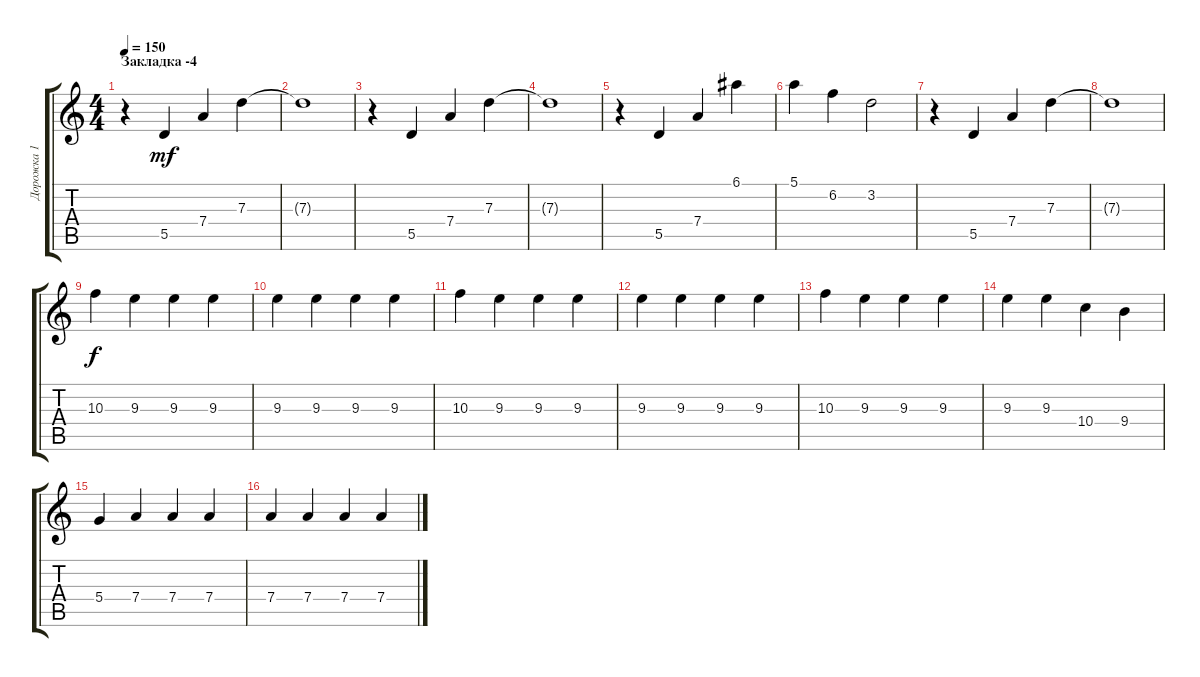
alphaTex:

\track ("Дорожка 1" "Дорожка 1") {instrument distortionguitar}
\staff {score tabs}
\tuning (E4 B3 G3 D3 A2 E2) {hide}
\ts (4 4)
\section ("" "Закладка -4")
\tempo 150
\clef g2
\ks c
r.4{dy mp} 5.5.4{dy mf} 7.4.4 7.3.4 |
7.3{t}.1 |
r.4 5.5.4 7.4.4 7.3.4 |
7.3{t}.1 |
r.4 5.5.4 7.4.4 6.1.4 |
5.1.4 6.2.4 3.2.2 |
r.4 5.5.4 7.4.4 7.3.4 |
7.3{t}.1 |
10.3.4{dy f} 9.3.4 9.3.4 9.3.4 |
9.3.4 9.3.4 9.3.4 9.3.4 |
10.3.4 9.3.4 9.3.4 9.3.4 |
9.3.4 9.3.4 9.3.4 9.3.4 |
10.3.4 9.3.4 9.3.4 9.3.4 |
9.3.4 9.3.4 10.4.4 9.4.4 |
5.4.4 7.4.4 7.4.4 7.4.4 |
7.4.4 7.4.4 7.4.4 7.4.4
